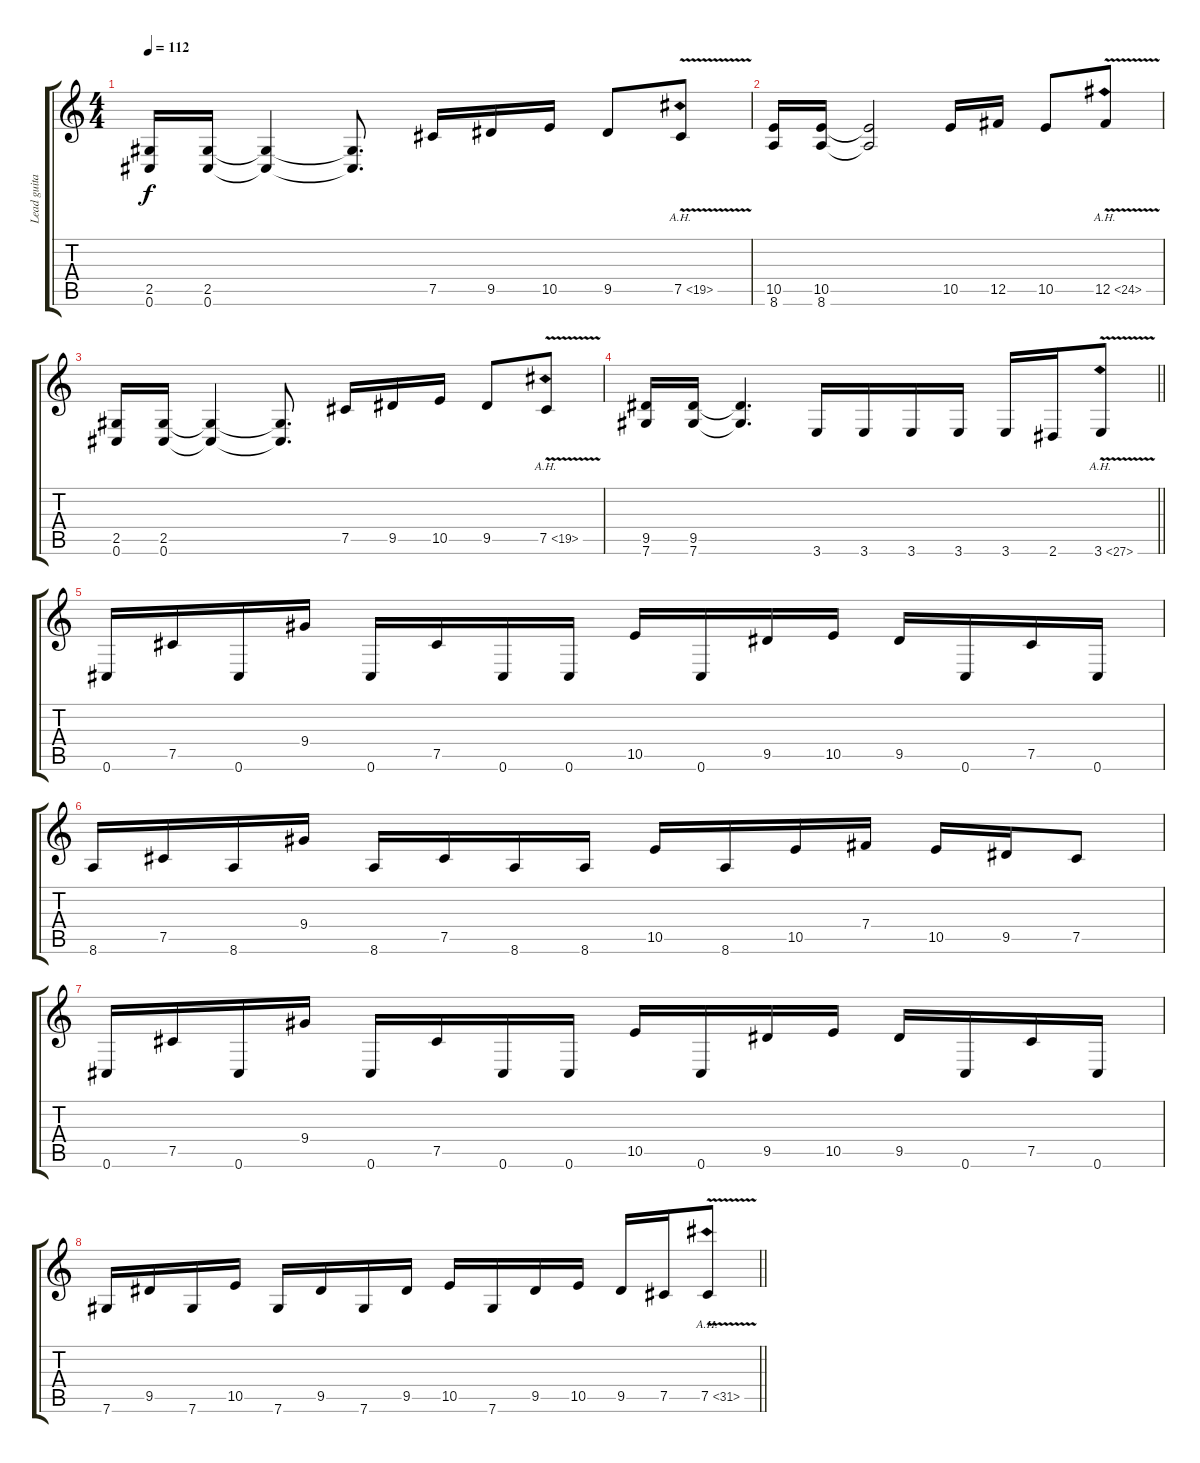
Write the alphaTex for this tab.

\track ("Lead guitar" "Lead guita") {instrument distortionguitar}
\staff {score tabs}
\tuning (Db4 Ab3 E3 B2 Gb2 Db2) {hide}
\ts (4 4)
\section ("" "")
\tempo 112
\clef g2
\ks c
(2.5 0.6).16{dy f} (2.5 0.6).16 (2.5{t} 0.6{t}).4 (2.5{t} 0.6{t}).8{d} 7.5.16 9.5.16 10.5.16 9.5.8 7.5{ah 12 v}.8 |
(10.5 8.6).16 (10.5 8.6).16 (10.5{t} 8.6{t}).2 10.5.16 12.5.16 10.5.8 12.5{ah 12 v}.8 |
(2.5 0.6).16 (2.5 0.6).16 (2.5{t} 0.6{t}).4 (2.5{t} 0.6{t}).8{d} 7.5.16 9.5.16 10.5.16 9.5.8 7.5{ah 12 v}.8 |
\barLineRight lightlight
(9.5 7.6).16 (9.5 7.6).16 (9.5{t} 7.6{t}).4{d} 3.6.16 3.6.16 3.6.16 3.6.16 3.6.16 2.6.16 3.6{ah 24 v}.8 |
\section ("" "")
0.6.16 7.5.16 0.6.16 9.4.16 0.6.16 7.5.16 0.6.16 0.6.16 10.5.16 0.6.16 9.5.16 10.5.16 9.5.16 0.6.16 7.5.16 0.6.16 |
8.6.16 7.5.16 8.6.16 9.4.16 8.6.16 7.5.16 8.6.16 8.6.16 10.5.16 8.6.16 10.5.16 7.4.16 10.5.16 9.5.16 7.5.8 |
0.6.16 7.5.16 0.6.16 9.4.16 0.6.16 7.5.16 0.6.16 0.6.16 10.5.16 0.6.16 9.5.16 10.5.16 9.5.16 0.6.16 7.5.16 0.6.16 |
\barLineRight lightlight
7.6.16 9.5.16 7.6.16 10.5.16 7.6.16 9.5.16 7.6.16 9.5.16 10.5.16 7.6.16 9.5.16 10.5.16 9.5.16 7.5.16 7.5{ah 24 v}.8
